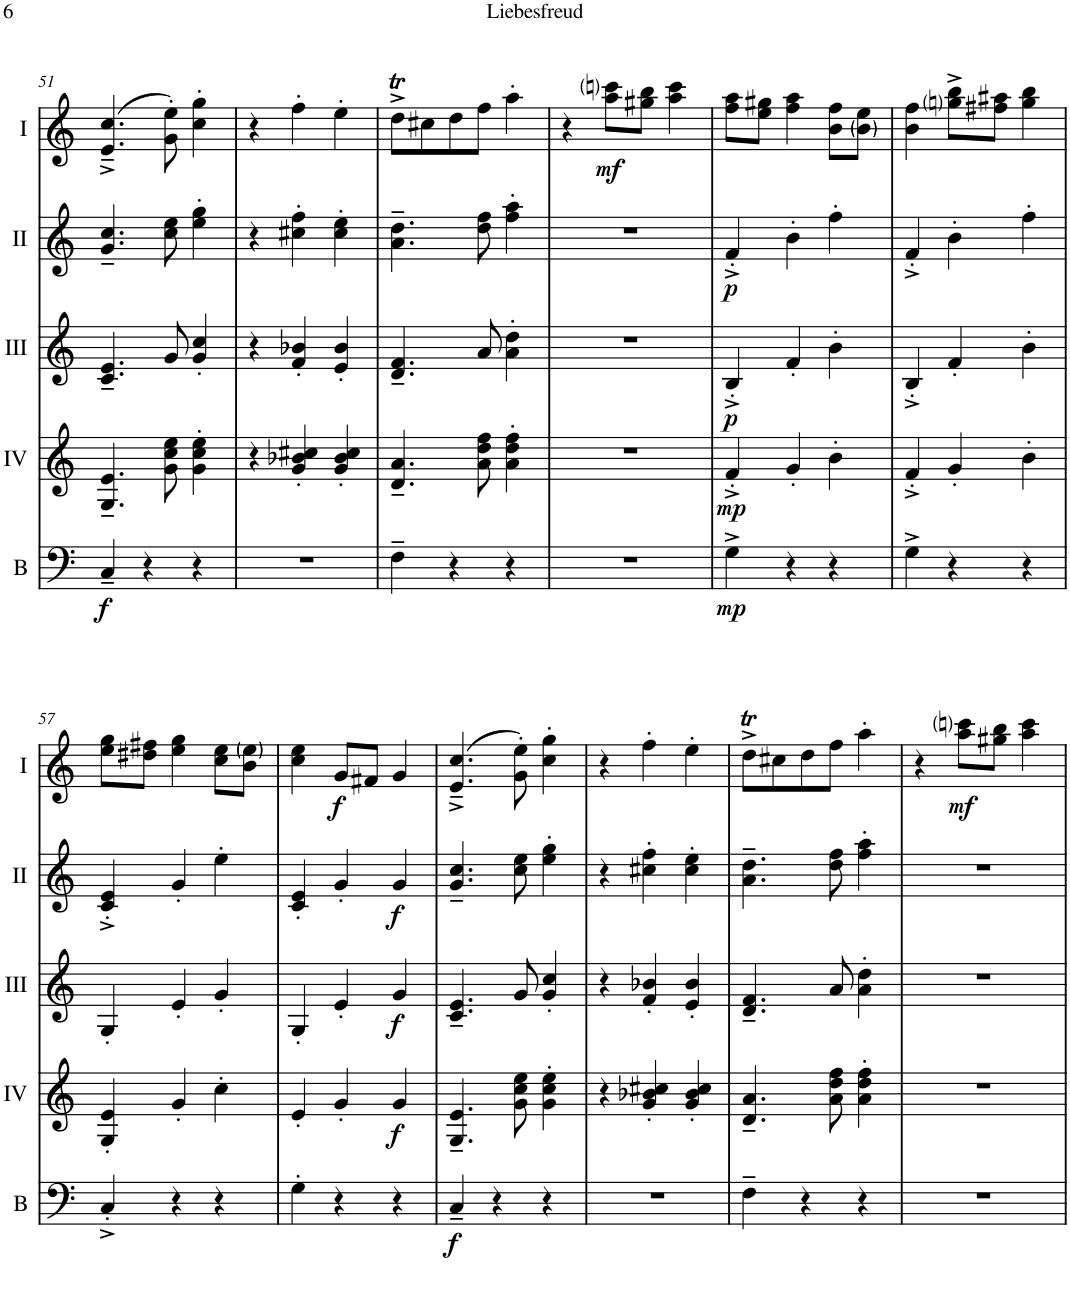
**kern	**dynam	**kern	**dynam	**kern	**dynam	**kern	**dynam	**kern	**dynam
*part5	*part5	*part4	*part4	*part3	*part3	*part2	*part2	*part1	*part1
*staff5	*staff5	*staff4	*staff4	*staff3	*staff3	*staff2	*staff2	*staff1	*staff1
*I"Bass	*	*I"Acc. 4	*	*I"Acc. 3	*	*I"Acc. 2	*	*I"Acc. 1	*
*I'B	*	*	*	*	*	*	*	*	*
!!LO:PB:g=z
*clefF4	*	*clefG2	*	*clefG2	*	*clefG2	*	*clefG2	*
*Trd7c12	*	*Trd7c12	*	*	*	*	*	*	*
*k[]	*	*k[]	*	*k[]	*	*k[]	*	*k[]	*
*M3/4	*	*M3/4	*	*M3/4	*	*M3/4	*	*M3/4	*
=51	=51	=51	=51	=51	=51	=51	=51	=51	=51
!	!LO:DY:b	!	!	!	!	!	!	!	!
4C~/	f	4.G/~ 4.e/~	.	4.c/~ 4.e/~	.	4.g/~ 4.cc/~	.	(4.e/~^ 4.cc/~^	.
4r	.	.	.	.	.	.	.	.	.
.	.	8g\ 8cc\ 8ee\	.	8g/	.	8cc\ 8ee\	.	8g\' 8ee\')	.
4r	.	4g\' 4cc\' 4ee\'	.	4g/' 4cc/'	.	4ee\' 4gg\'	.	4cc\' 4gg\'	.
=52	=52	=52	=52	=52	=52	=52	=52	=52	=52
2.r	.	4r	.	4r	.	4r	.	4r	.
.	.	4g/' 4b-X/' 4cc#X/'	.	4f/' 4b-X/'	.	4cc#X\' 4ff\'	.	4ff'\	.
.	.	4g/' 4b-/' 4cc#/'	.	4e/' 4b-/'	.	4cc#\' 4ee\'	.	4ee'\	.
=53	=53	=53	=53	=53	=53	=53	=53	=53	=53
4F~\	.	4.d/~ 4.a/~	.	4.d/~ 4.f/~	.	4.a\~ 4.dd\~	.	8ddT^\L	.
.	.	.	.	.	.	.	.	8cc#X\	.
4r	.	.	.	.	.	.	.	8dd\	.
.	.	8a\ 8dd\ 8ff\	.	8a/	.	8dd\ 8ff\	.	8ff\J	.
4r	.	4a\' 4dd\' 4ff\'	.	4a\' 4dd\'	.	4ff\' 4aa\'	.	4aa'\	.
=54	=54	=54	=54	=54	=54	=54	=54	=54	=54
2.r	.	2.r	.	2.r	.	2.r	.	4r	.
!	!	!	!	!	!	!	!	!	!LO:DY:b
.	.	.	.	.	.	.	.	8aa\ 8cccni\L	mf
.	.	.	.	.	.	.	.	8gg#X\ 8bb\J	.
.	.	.	.	.	.	.	.	4aa\ 4ccc\	.
=55	=55	=55	=55	=55	=55	=55	=55	=55	=55
!	!LO:DY:b	!	!LO:DY:b	!	!LO:DY:b	!	!LO:DY:b	!	!
4G^\	mp	4f'^/	mp	4B'^/	p	4f'^/	p	8ff\ 8aa\L	.
.	.	.	.	.	.	.	.	8ee\ 8gg#X\J	.
4r	.	4g'/	.	4f'/	.	4b'\	.	4ff\ 4aa\	.
4r	.	4b'\	.	4b'\	.	4ff'\	.	8b\ 8ff\L	.
.	.	.	.	.	.	.	.	8b\ 8ee\J	.
=56	=56	=56	=56	=56	=56	=56	=56	=56	=56
4G^\	.	4f'^/	.	4B'^/	.	4f'^/	.	4b\ 4ff\	.
4r	.	4g'/	.	4f'/	.	4b'\	.	8ggni\^ 8bb\^L	.
.	.	.	.	.	.	.	.	8ff#X\ 8aa#X\J	.
4r	.	4b'\	.	4b'\	.	4ff'\	.	4gg\ 4bb\	.
!!LO:LB:g=z
=57	=57	=57	=57	=57	=57	=57	=57	=57	=57
4C'^/	.	4G/' 4e/'	.	4G'/	.	4c/'^ 4e/'^	.	8ee\ 8gg\L	.
.	.	.	.	.	.	.	.	8dd#X\ 8ff#X\J	.
4r	.	4g'/	.	4e'/	.	4g'/	.	4ee\ 4gg\	.
4r	.	4cc'\	.	4g'/	.	4ee'\	.	8cc\ 8ee\L	.
.	.	.	.	.	.	.	.	8b\ 8ee\J	.
=58	=58	=58	=58	=58	=58	=58	=58	=58	=58
4G'\	.	4e'/	.	4G'/	.	4c/' 4e/'	.	4cc\ 4ee\	.
!	!	!	!	!	!	!	!	!	!LO:DY:b
4r	.	4g'/	.	4e'/	.	4g'/	.	8g/L	f
.	.	.	.	.	.	.	.	8f#X/J	.
!	!	!	!LO:DY:b	!	!LO:DY:b	!	!LO:DY:b	!	!
4r	.	4g/	f	4g/	f	4g/	f	4g/	.
=59	=59	=59	=59	=59	=59	=59	=59	=59	=59
!	!LO:DY:b	!	!	!	!	!	!	!	!
4C~/	f	4.G/~ 4.e/~	.	4.c/~ 4.e/~	.	4.g/~ 4.cc/~	.	(4.e/~^ 4.cc/~^	.
4r	.	.	.	.	.	.	.	.	.
.	.	8g\ 8cc\ 8ee\	.	8g/	.	8cc\ 8ee\	.	8g\' 8ee\')	.
4r	.	4g\' 4cc\' 4ee\'	.	4g/' 4cc/'	.	4ee\' 4gg\'	.	4cc\' 4gg\'	.
=60	=60	=60	=60	=60	=60	=60	=60	=60	=60
2.r	.	4r	.	4r	.	4r	.	4r	.
.	.	4g/' 4b-X/' 4cc#X/'	.	4f/' 4b-X/'	.	4cc#X\' 4ff\'	.	4ff'\	.
.	.	4g/' 4b-/' 4cc#/'	.	4e/' 4b-/'	.	4cc#\' 4ee\'	.	4ee'\	.
=61	=61	=61	=61	=61	=61	=61	=61	=61	=61
4F~\	.	4.d/~ 4.a/~	.	4.d/~ 4.f/~	.	4.a\~ 4.dd\~	.	8ddT^\L	.
.	.	.	.	.	.	.	.	8cc#X\	.
4r	.	.	.	.	.	.	.	8dd\	.
.	.	8a\ 8dd\ 8ff\	.	8a/	.	8dd\ 8ff\	.	8ff\J	.
4r	.	4a\' 4dd\' 4ff\'	.	4a\' 4dd\'	.	4ff\' 4aa\'	.	4aa'\	.
=62	=62	=62	=62	=62	=62	=62	=62	=62	=62
2.r	.	2.r	.	2.r	.	2.r	.	4r	.
!	!	!	!	!	!	!	!	!	!LO:DY:b
.	.	.	.	.	.	.	.	8aa\ 8cccni\L	mf
.	.	.	.	.	.	.	.	8gg#X\ 8bb\J	.
.	.	.	.	.	.	.	.	4aa\ 4ccc\	.
=	=	=	=	=	=	=	=	=	=
*-	*-	*-	*-	*-	*-	*-	*-	*-	*-
